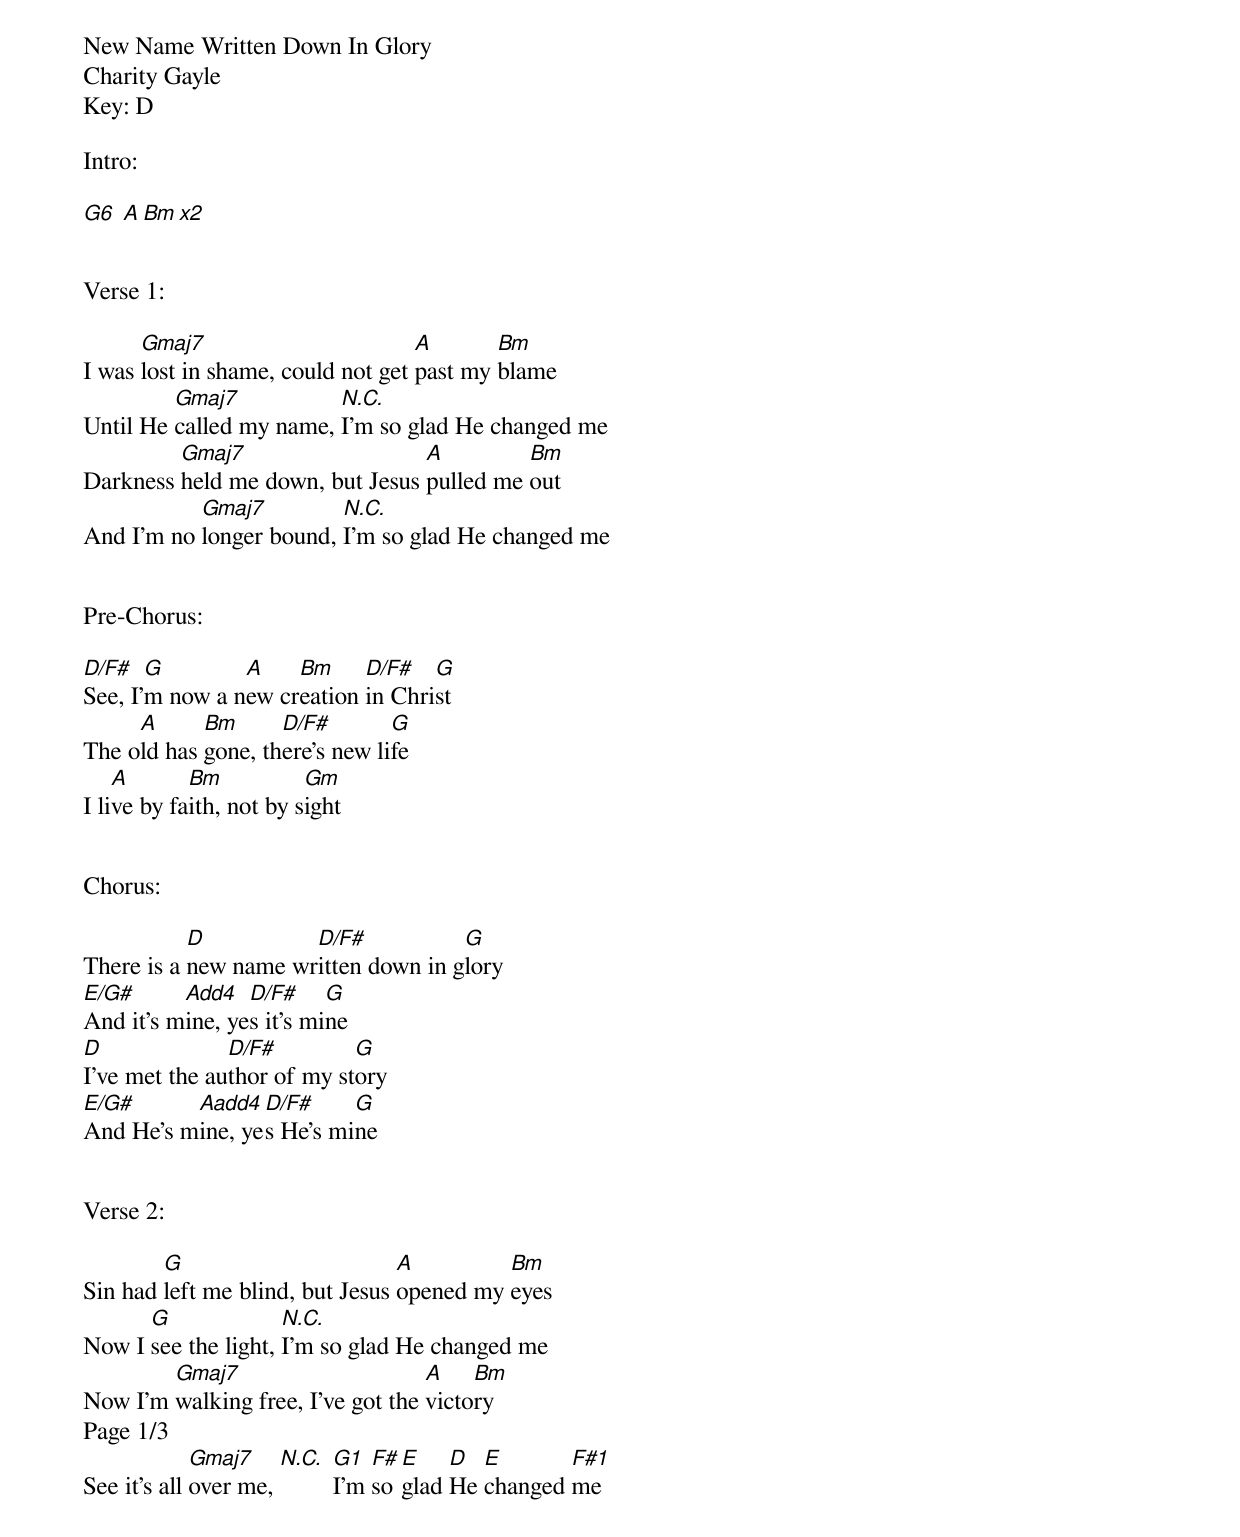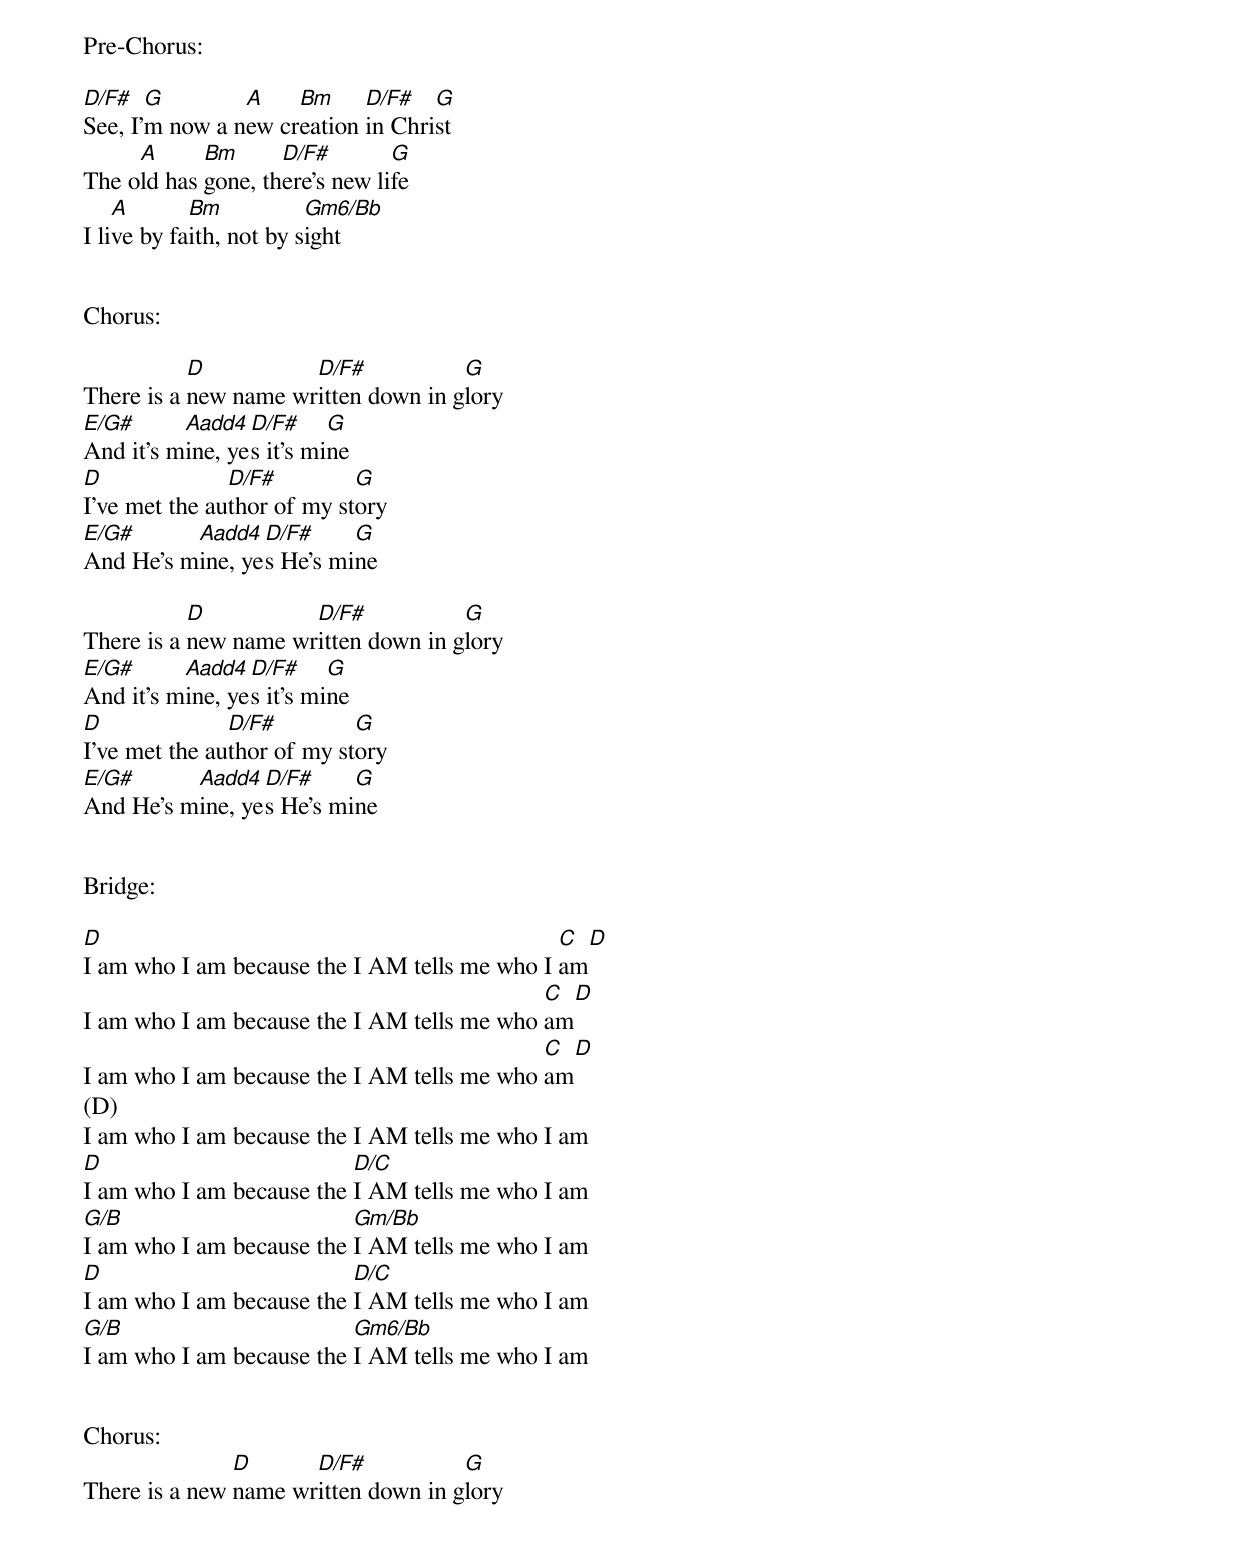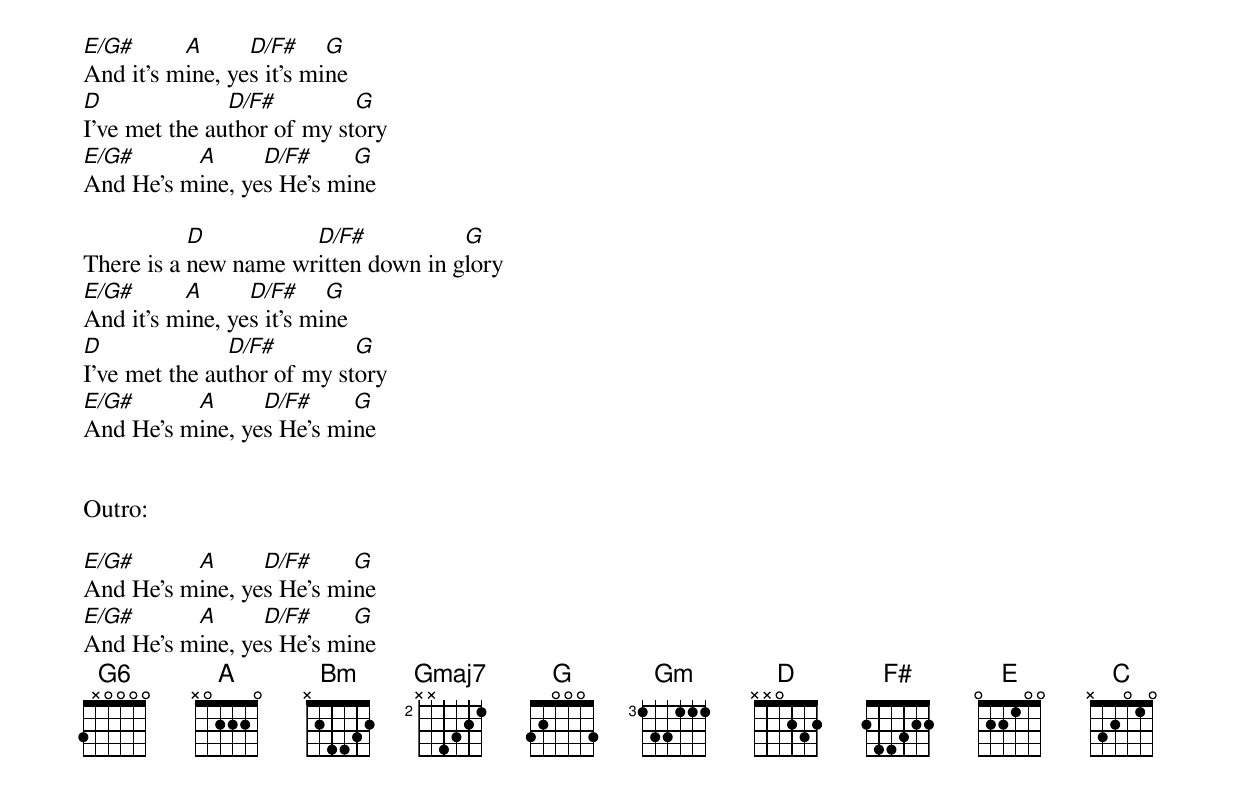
New Name Written Down In Glory
Charity Gayle
Key: D

Intro:

[G6] [A][Bm][x2]


Verse 1:

I was [Gmaj7]lost in shame, could not get [A]past my [Bm]blame
Until He [Gmaj7]called my name, [N.C.]I'm so glad He changed me
Darkness [Gmaj7]held me down, but Jesus [A]pulled me [Bm]out
And I'm no [Gmaj7]longer bound, [N.C.]I'm so glad He changed me


Pre-Chorus:

[D/F#]See, I'[G]m now a n[A]ew cr[Bm]eation [D/F#]in Chri[G]st
The o[A]ld has [Bm]gone, th[D/F#]ere's new li[G]fe
I li[A]ve by fa[Bm]ith, not by s[Gm]ight


Chorus:

There is a [D]new name wr[D/F#]itten down in g[G]lory
[E/G#]And it's m[Add4]ine, ye[D/F#]s it's mi[G]ne
[D]I've met the au[D/F#]thor of my st[G]ory
[E/G#]And He's m[Aadd4]ine, ye[D/F#]s He's mi[G]ne


Verse 2:

Sin had [G]left me blind, but Jesus [A]opened my [Bm]eyes
Now I [G]see the light, [N.C.]I'm so glad He changed me
Now I'm [Gmaj7]walking free, I've got the [A]victo[Bm]ry
Page 1/3
See it's all [Gmaj7]over me, [N.C.] [G1]I’m [F#]so [E]glad [D]He [E]changed [F#1]me


Pre-Chorus:

[D/F#]See, I'[G]m now a n[A]ew cr[Bm]eation [D/F#]in Chri[G]st
The o[A]ld has [Bm]gone, th[D/F#]ere's new li[G]fe
I li[A]ve by fa[Bm]ith, not by s[Gm6/Bb]ight


Chorus:

There is a [D]new name wr[D/F#]itten down in g[G]lory
[E/G#]And it's m[Aadd4]ine, ye[D/F#]s it's mi[G]ne
[D]I've met the au[D/F#]thor of my st[G]ory
[E/G#]And He's m[Aadd4]ine, ye[D/F#]s He's mi[G]ne

There is a [D]new name wr[D/F#]itten down in g[G]lory
[E/G#]And it's m[Aadd4]ine, ye[D/F#]s it's mi[G]ne
[D]I've met the au[D/F#]thor of my st[G]ory
[E/G#]And He's m[Aadd4]ine, ye[D/F#]s He's mi[G]ne


Bridge:

[D]I am who I am because the I AM tells me who I [C]am[D]
I am who I am because the I AM tells me who [C]am[D]
I am who I am because the I AM tells me who [C]am[D]
(D)
I am who I am because the I AM tells me who I am
[D]I am who I am because the [D/C]I AM tells me who I am
[G/B]I am who I am because the [Gm/Bb]I AM tells me who I am
[D]I am who I am because the [D/C]I AM tells me who I am
[G/B]I am who I am because the [Gm6/Bb]I AM tells me who I am


Chorus:
There is a new [D]name wr[D/F#]itten down in g[G]lory
[E/G#]And it's m[A]ine, ye[D/F#]s it's mi[G]ne
[D]I've met the au[D/F#]thor of my st[G]ory
[E/G#]And He's m[A]ine, ye[D/F#]s He's mi[G]ne

There is a [D]new name wr[D/F#]itten down in g[G]lory
[E/G#]And it's m[A]ine, ye[D/F#]s it's mi[G]ne
[D]I've met the au[D/F#]thor of my st[G]ory
[E/G#]And He's m[A]ine, ye[D/F#]s He's mi[G]ne


Outro:

[E/G#]And He's m[A]ine, ye[D/F#]s He's mi[G]ne
[E/G#]And He's m[A]ine, ye[D/F#]s He's mi[G]ne
